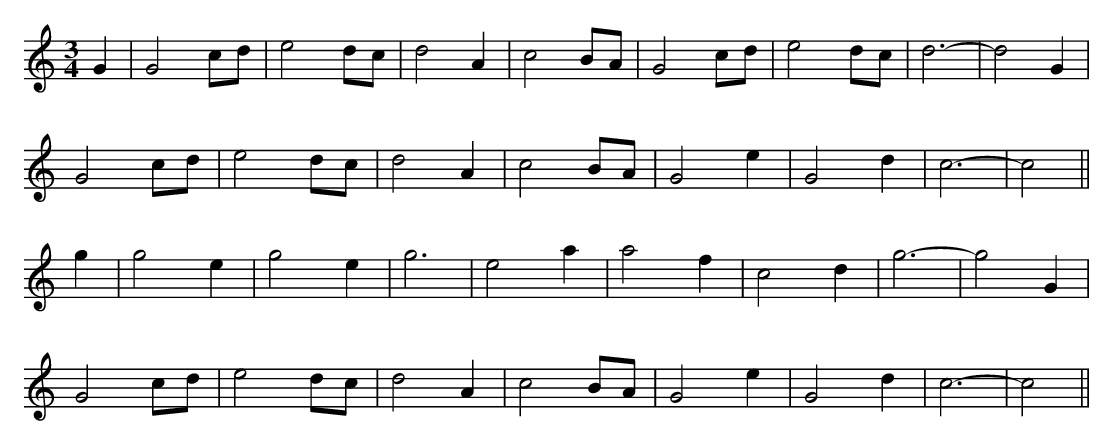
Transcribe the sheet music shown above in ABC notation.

X:1
M:3/4
K:C
G2|G4 cd|e4 dc|d4 A2|c4 BA|G4 cd|e4 dc|d6-|d4 G2|
G4 cd|e4 dc|d4 A2|c4 BA|G4 e2|G4 d2|c6-|c4||
g2|g4 e2|g4 e2|g6|e4 a2|a4 f2|c4 d2|g6-|g4 G2|
G4 cd|e4 dc|d4 A2|c4 BA|G4 e2|G4 d2|c6-|c4||
